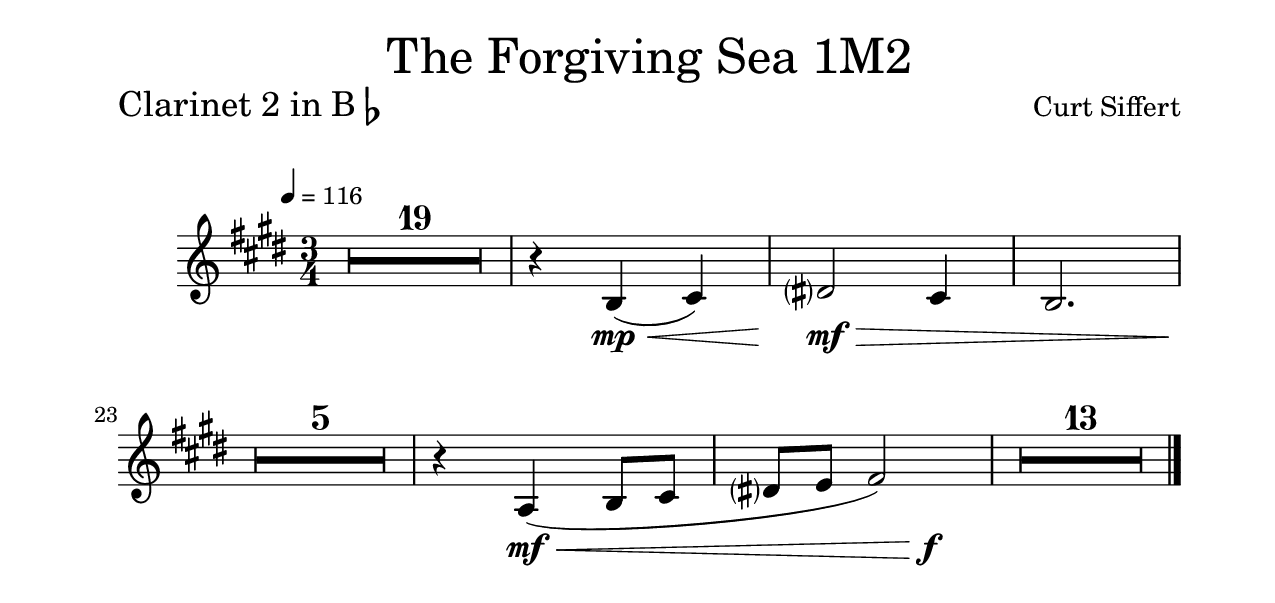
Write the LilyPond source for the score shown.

\version "2.16.0"
\include "english.ly"
\include "../lib/parts.ily"

\paper {
	ragged-last-bottom = ##t
}

\header {
	instrument = \markup { "Clarinet 2 in B"\flat }
}

\version "2.24.0"
\include "english.ly"

clarinetTwoNotes = \relative c' {

	\time 3/4
	\key d \major
	\set tieWaitForNote = ##t

	R2.*19 |
	r4 a\mp\<( b) |
	\tag #'part { cs?2\mf\>b4 | }
	\tag #'score { cs2\mf\>b4 | }
	a2. |
	
	\tag #'part { \break }
	
	R2.*5\! |
	
	r4 g\mf\<( a8 b |
	\tag #'part { cs?8 d << {e2)} {s4 s4\f} >> | }
	\tag #'score { cs8 d << {e2)} {s4 s4\f} >> | }

	R2.*13
		
	\bar "|."
		
}


{ 
	\everyPartScore
	\transpose bf c'
	\keepWithTag #'part \clarinetTwoNotes
}	
